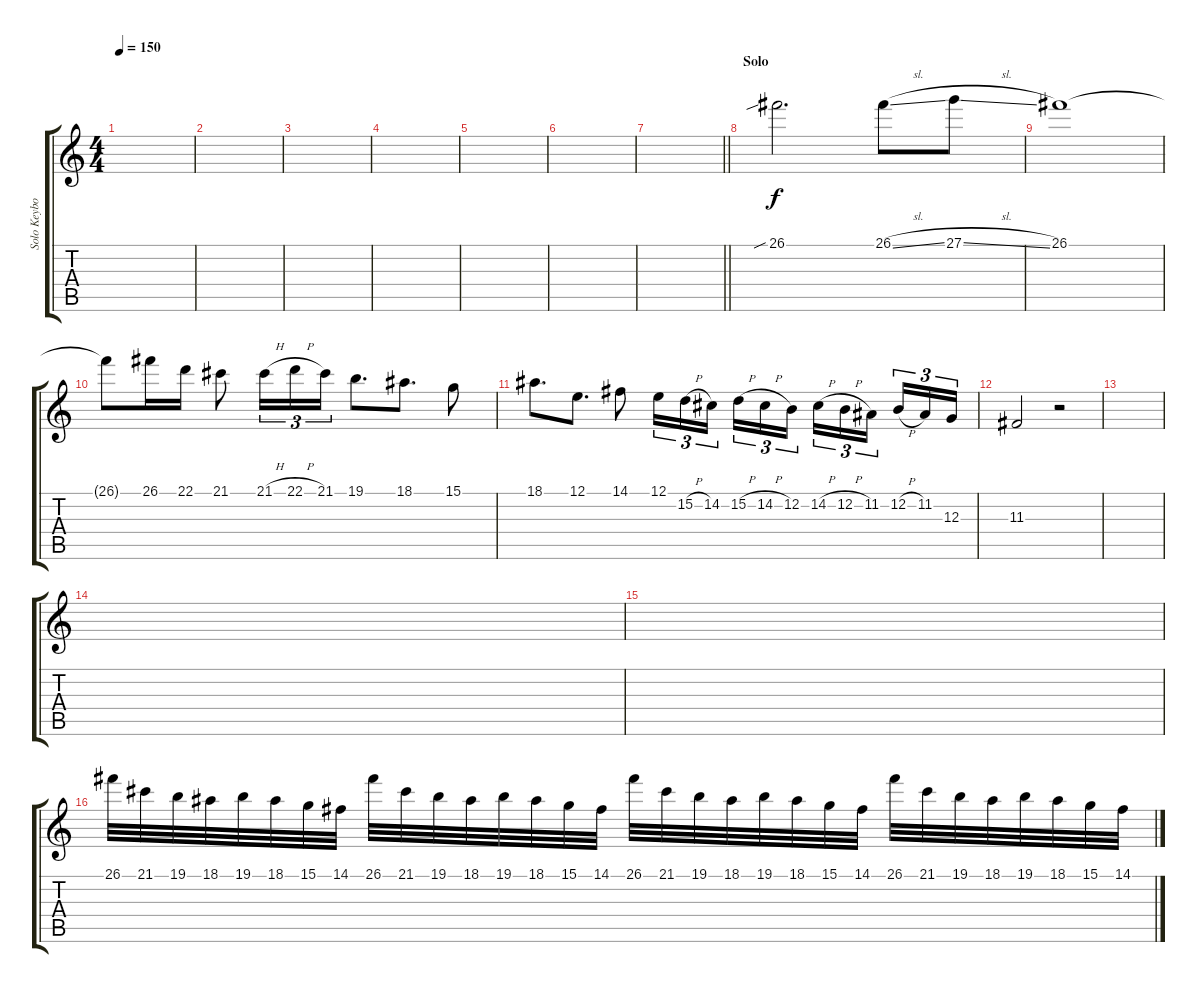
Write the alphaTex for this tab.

\track ("Solo Keyboard" "Solo Keybo") {instrument stringensemble1}
\staff {score tabs}
\tuning (E4 B3 G3 D3 A2 E2) {hide}
\ts (4 4)
\tempo 150
\clef g2
\ks c
|
|
|
|
|
|
\barLineRight lightlight
|
\section ("" "Solo")
26.1{sib}.2{d} 26.1{sl}.8 27.1{sl}.8 |
26.1.1 |
26.1{t}.8 26.1.16 22.1.16 21.1.8 21.1{h}.16{tu (3 2)} 22.1{h}.16{tu (3 2)} 21.1.16{tu (3 2)} 19.1.8{d} 18.1.8{d} 15.1.8 |
18.1.8{d} 12.1.8{d} 14.1.8 12.1.16{tu (3 2)} 15.2{h}.16{tu (3 2)} 14.2.16{tu (3 2) beam splitsecondary} 15.2{h}.16{tu (3 2)} 14.2{h}.16{tu (3 2)} 12.2.16{tu (3 2)} 14.2{h}.16{tu (3 2)} 12.2{h}.16{tu (3 2)} 11.2.16{tu (3 2) beam splitsecondary} 12.2{h}.16{tu (3 2)} 11.2.16{tu (3 2)} 12.3.16{tu (3 2)} |
11.3.2 r.2 |
|
|
|
26.1.32 21.1.32 19.1.32 18.1.32 19.1.32 18.1.32 15.1.32 14.1.32 26.1.32 21.1.32 19.1.32 18.1.32 19.1.32 18.1.32 15.1.32 14.1.32 26.1.32 21.1.32 19.1.32 18.1.32 19.1.32 18.1.32 15.1.32 14.1.32 26.1.32 21.1.32 19.1.32 18.1.32 19.1.32 18.1.32 15.1.32 14.1.32
